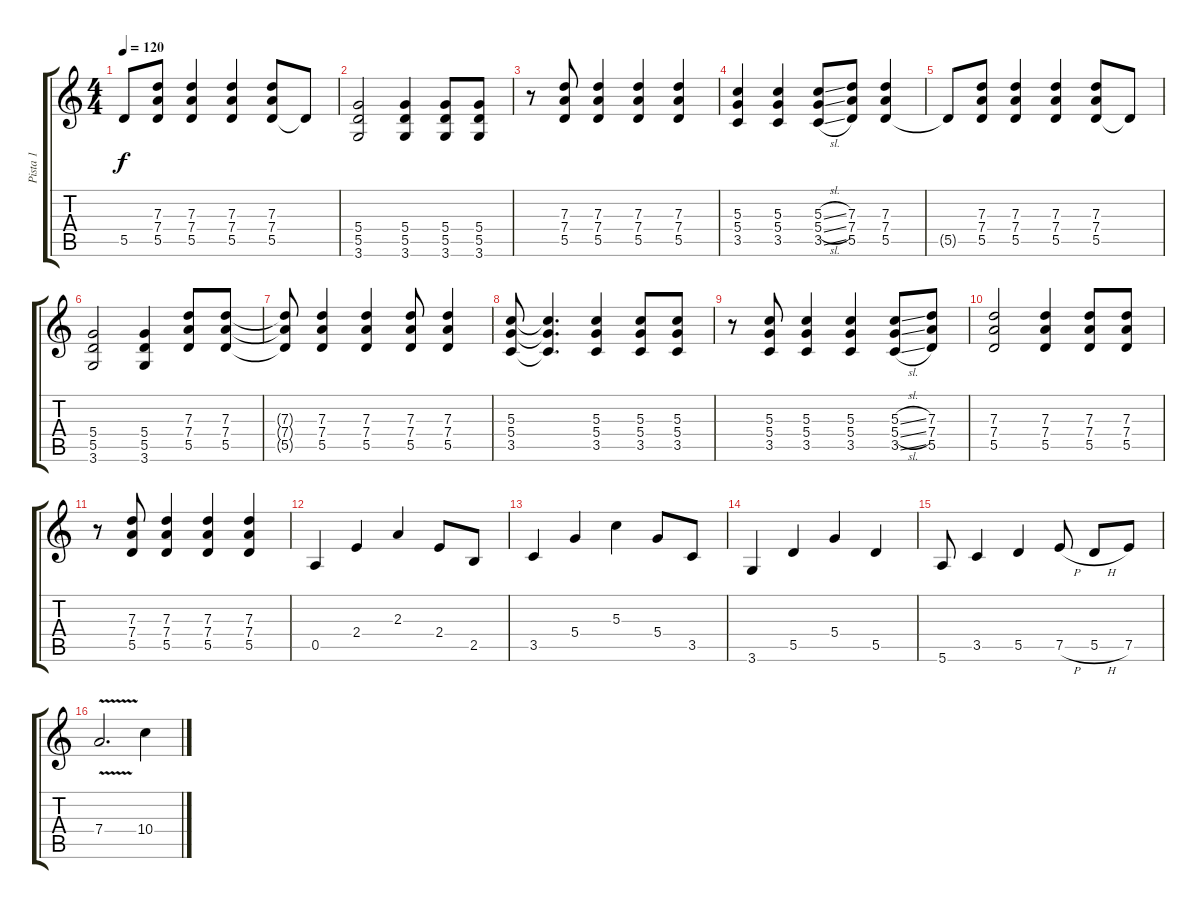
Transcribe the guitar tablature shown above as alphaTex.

\track ("Pista 1" "Pista 1") {instrument distortionguitar}
\staff {score tabs}
\tuning (E4 B3 G3 D3 A2 E2) {hide}
\ts (4 4)
\tempo 120
\clef g2
\ks c
5.5{t}.8{dy f} (7.3 7.4 5.5).8 (7.3 7.4 5.5).4 (7.3 7.4 5.5).4 (7.3 7.4 5.5).8 5.5{t}.8 |
(5.4 5.5 3.6).2 (5.4 5.5 3.6).4 (5.4 5.5 3.6).8 (5.4 5.5 3.6).8 |
r.8 (7.3 7.4 5.5).8 (7.3 7.4 5.5).4 (7.3 7.4 5.5).4 (7.3 7.4 5.5).4 |
(5.3 5.4 3.5).4 (5.3 5.4 3.5).4 (5.3{sl} 5.4{sl} 3.5{sl}).8 (7.3 7.4 5.5).8 (7.3 7.4 5.5).4 |
5.5{t}.8 (7.3 7.4 5.5).8 (7.3 7.4 5.5).4 (7.3 7.4 5.5).4 (7.3 7.4 5.5).8 5.5{t}.8 |
(5.4 5.5 3.6).2 (5.4 5.5 3.6).4 (7.3 7.4 5.5).8 (7.3 7.4 5.5).8 |
(7.3{t} 7.4{t} 5.5{t}).8 (7.3 7.4 5.5).4 (7.3 7.4 5.5).4 (7.3 7.4 5.5).8 (7.3 7.4 5.5).4 |
(5.3 5.4 3.5).8 (5.3{t} 5.4{t} 3.5{t}).4{d} (5.3 5.4 3.5).4 (5.3 5.4 3.5).8 (5.3 5.4 3.5).8 |
r.8 (5.3 5.4 3.5).8 (5.3 5.4 3.5).4 (5.3 5.4 3.5).4 (5.3{sl} 5.4{sl} 3.5{sl}).8 (7.3 7.4 5.5).8 |
(7.3 7.4 5.5).2 (7.3 7.4 5.5).4 (7.3 7.4 5.5).8 (7.3 7.4 5.5).8 |
r.8 (7.3 7.4 5.5).8 (7.3 7.4 5.5).4 (7.3 7.4 5.5).4 (7.3 7.4 5.5).4 |
0.5.4 2.4.4 2.3.4 2.4.8 2.5.8 |
3.5.4 5.4.4 5.3.4 5.4.8 3.5.8 |
3.6.4 5.5.4 5.4.4 5.5.4 |
5.6.8 3.5.4 5.5.4 7.5{h}.8 5.5{h}.8 7.5.8 |
7.4{v}.2{d} 10.4.4
